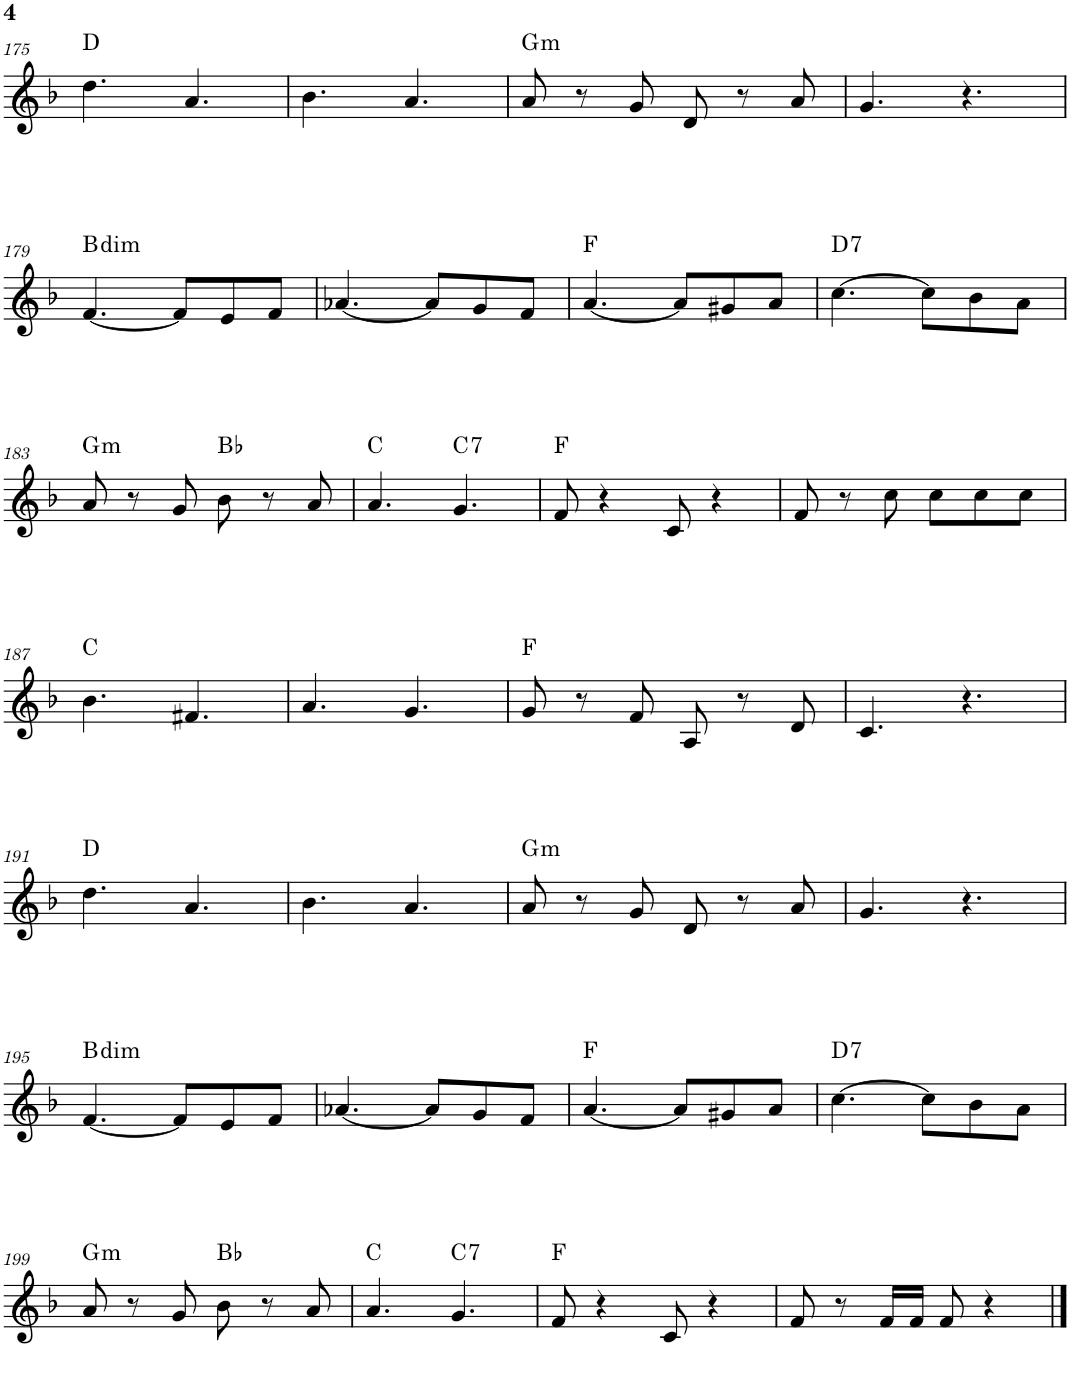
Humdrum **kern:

**kern	**harte
*part1	*part1
*staff1	*
*I"Piano	*
*I'Pno.	*
!!LO:PB:g=z
*clefG2	*
*k[b-]	*
*M6/8	*
=175	=175
4.dd\	D:maj
4.a/	.
=176	=176
4.b-\	.
4.a/	.
=177	=177
!	!LO:H:kt=m
8a/	G:min
8r	.
8g/	.
8d/	.
8r	.
8a/	.
=178	=178
4.g/	.
4.r	.
!!LO:LB:g=z
=179	=179
!	!LO:H:kt=dim
[4.f/	B:dim
8f/L]	.
8e/	.
8f/J	.
=180	=180
[4.a-X/	.
8a-/L]	.
8g/	.
8f/J	.
=181	=181
[4.a/	F:maj
8a/L]	.
8g#X/	.
8a/J	.
=182	=182
!	!LO:H:kt=7
[4.cc\	D:7
8cc\L]	.
8b-\	.
8a\J	.
!!LO:LB:g=z
=183	=183
!	!LO:H:kt=m
8a/	G:min
8r	.
8g/	.
8b-\	Bb:maj
8r	.
8a/	.
=184	=184
4.a/	C:maj
!	!LO:H:kt=7
4.g/	C:7
=185	=185
8f/	F:maj
4r	.
8c/	.
4r	.
=186	=186
8f/	.
8r	.
8cc\	.
8cc\L	.
8cc\	.
8cc\J	.
!!LO:LB:g=z
=187	=187
4.b-\	C:maj
4.f#X/	.
=188	=188
4.a/	.
4.g/	.
=189	=189
8g/	F:maj
8r	.
8f/	.
8A/	.
8r	.
8d/	.
=190	=190
4.c/	.
4.r	.
!!LO:LB:g=z
=191	=191
4.dd\	D:maj
4.a/	.
=192	=192
4.b-\	.
4.a/	.
=193	=193
!	!LO:H:kt=m
8a/	G:min
8r	.
8g/	.
8d/	.
8r	.
8a/	.
=194	=194
4.g/	.
4.r	.
!!LO:LB:g=z
=195	=195
!	!LO:H:kt=dim
[4.f/	B:dim
8f/L]	.
8e/	.
8f/J	.
=196	=196
[4.a-X/	.
8a-/L]	.
8g/	.
8f/J	.
=197	=197
[4.a/	F:maj
8a/L]	.
8g#X/	.
8a/J	.
=198	=198
!	!LO:H:kt=7
[4.cc\	D:7
8cc\L]	.
8b-\	.
8a\J	.
!!LO:LB:g=z
=199	=199
!	!LO:H:kt=m
8a/	G:min
8r	.
8g/	.
8b-\	Bb:maj
8r	.
8a/	.
=200	=200
4.a/	C:maj
!	!LO:H:kt=7
4.g/	C:7
=201	=201
8f/	F:maj
4r	.
8c/	.
4r	.
=202	=202
8f/	.
8r	.
16f/LL	.
16f/JJ	.
8f/	.
4r	.
==	==
*-	*-
